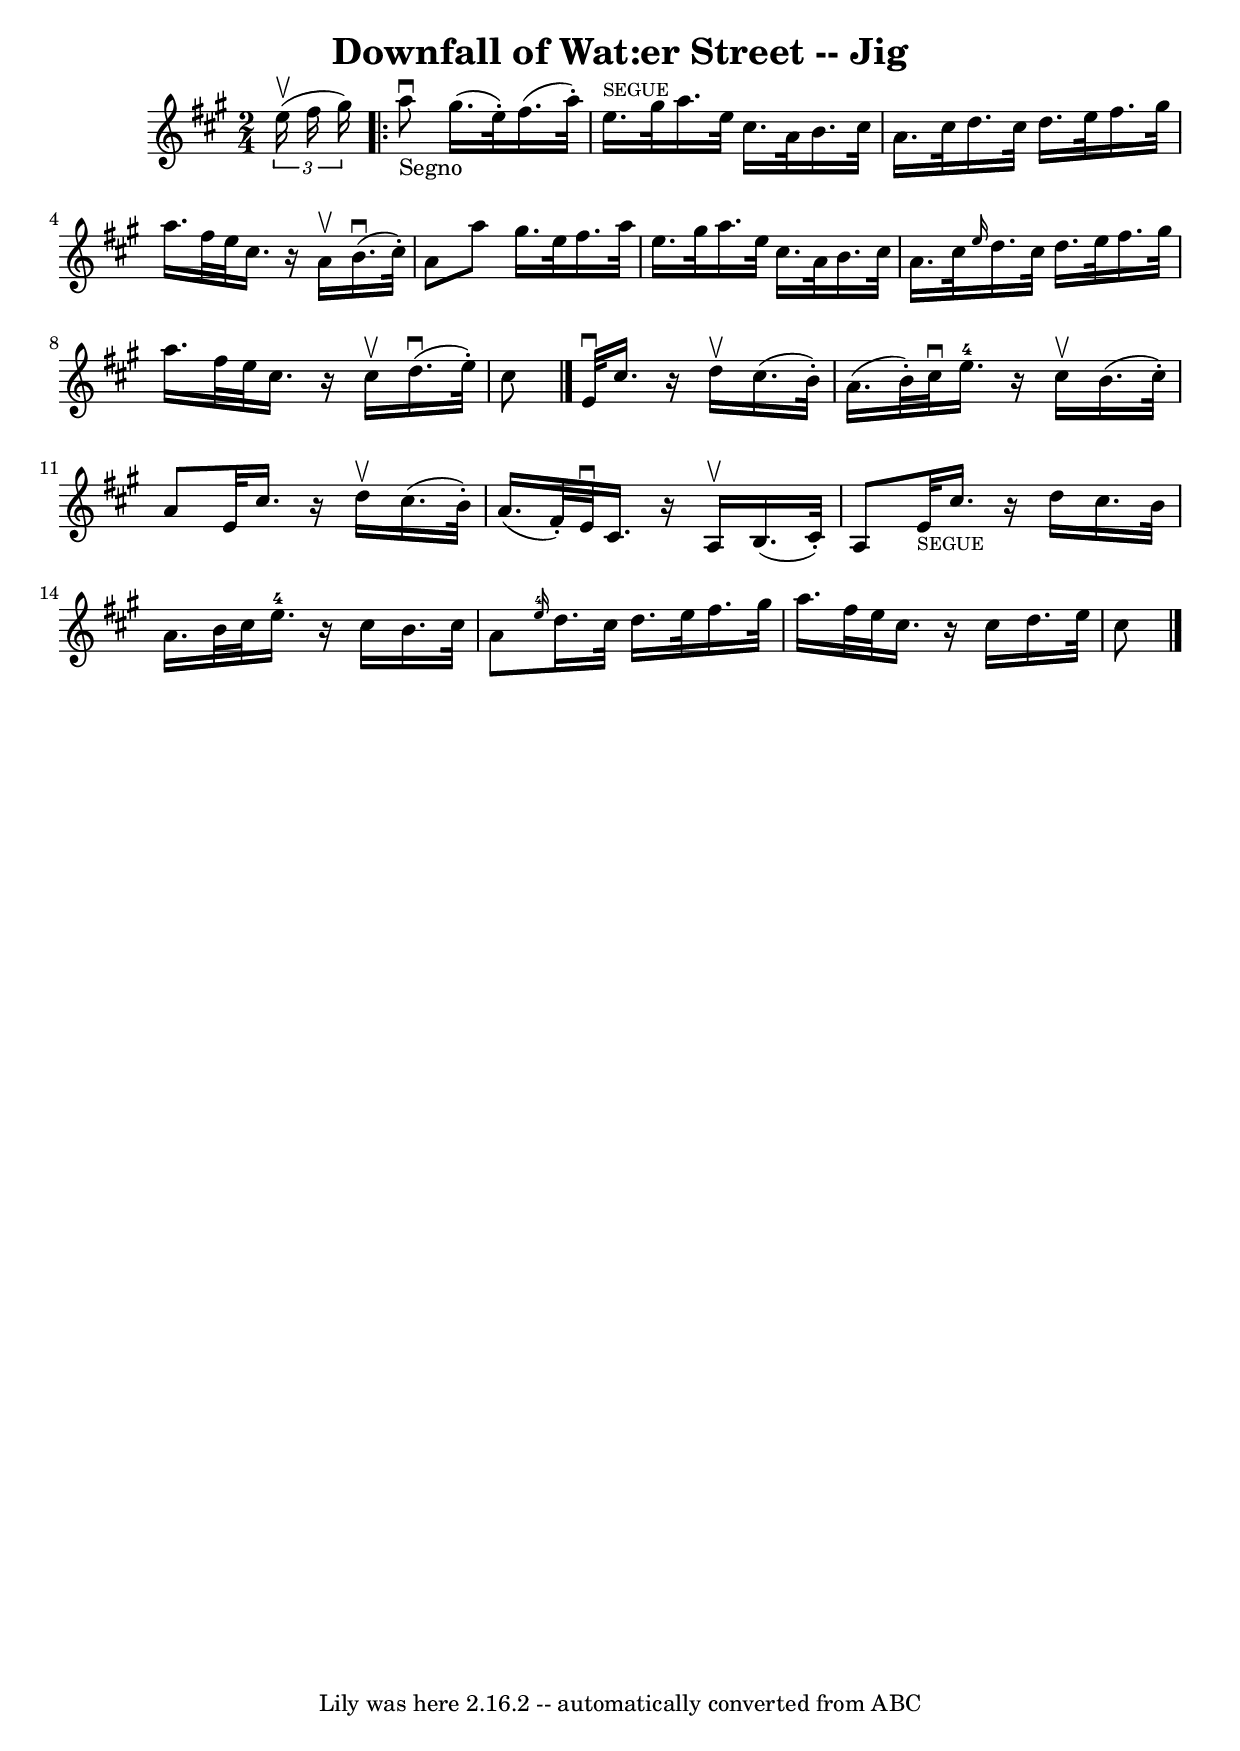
\version "2.16.2"
\include "Mammoth.ily"
\header {
  %% book = "Ryan's Mammoth Collection"
  crossRefNumber = "1"
  footnotes = "\\\\113 632"
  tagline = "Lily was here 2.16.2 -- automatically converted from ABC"
  title = "Downfall of Wat:er Street -- Jig"

}
voicedefault =  {


  \time 2/4 
  \key a \major
  \times 2/3 { e''16^\upbow(fis''16 gis''16  
	-) 
	     }   
  \repeat volta 2 {
    a''8_"Segno"^\downbow gis''16. (e''32-.)  
    fis''16. (a''32-.) e''16.^\segue gis''32    |
    a''16.    
    e''32 cis''16. a'32 b'16. cis''32 a'16. cis''32    |
    
    d''16. cis''32 d''16. e''32 fis''16. gis''32 a''16.    
    fis''32    |
    e''32 cis''16.    r16 a'16^\upbow b'16.^\downbow(
    cis''32-.) a'8    |
    a''8 gis''16. e''32 fis''16.    
    a''32 e''16. gis''32    |
    a''16. e''32 cis''16. a'32    
    b'16. cis''32 a'16. cis''32    |
    \grace { e''16  
	   } d''16.  
    cis''32 d''16. e''32 fis''16. gis''32 a''16. fis''32    
    |
    e''32 cis''16.    r16 cis''16^\upbow d''16.^\downbow(
    e''32-.) cis''8    \bar "|." e'32^\downbow cis''16.    r16 d''16^\upbow cis''16. (b'32-.) a'16. (b'32-.)   |
    cis''32^\downbow e''16.-4   r16 cis''16^\upbow b'16. (cis''32-.) a'8   
    |
    e'32 cis''16.    r16 d''16^\upbow cis''16. (b'32-.)   
    a'16. (fis'32-.)   |
    e'32^\downbow cis'16.    r16 a16^\upbow 
    b16. (cis'32-.) a8    |
    e'32_\segue cis''16.    r16 
    d''16 cis''16. b'32 a'16. b'32    |
    cis''32 e''16.-4 
    r16 cis''16 b'16. cis''32 a'8    |
    \grace { e''16-4 

	   } d''16. cis''32 d''16. e''32 fis''16. gis''32 a''16.    
    fis''32    |
    e''32 cis''16.    r16 cis''16 d''16. e''32    
    cis''8        \bar "|."   
  }

}

\score{
  <<

    \context Staff="default"
    {
      \voicedefault 
      
    }

  >>
  \layout {
    
  }
  \midi {
  }

}
